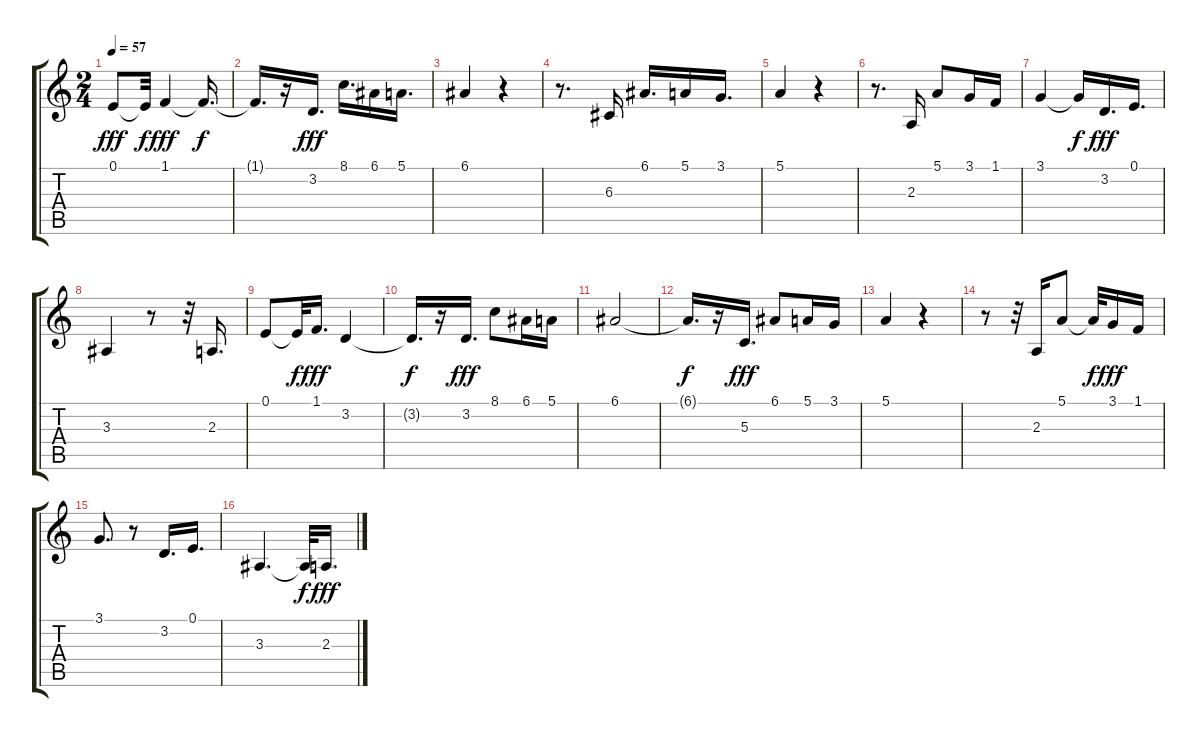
\track "" {instrument voiceoohs}
\staff {score tabs}
\tuning (E4 B3 G3 D3 A2 E2) {hide}
\ts (2 4)
\tempo 57
\clef g2
\ks c
0.1.8{dy fff} 0.1{t}.32{dy f} 1.1.4{dy fff} 1.1{t}.16{d dy f} |
1.1{t}.16{d} r.16 3.2.16{d dy fff} 8.1.16{d} 6.1.16 5.1.16{d} |
6.1.4 r.4 |
r.8{d} 6.3.16 6.1.16{d} 5.1.16 3.1.16{d} |
5.1.4 r.4 |
r.8{d} 2.3.16 5.1.8 3.1.16 1.1.16 |
3.1.4 3.1{t}.16{dy f} 3.2.16{d dy fff} 0.1.16{d} |
3.3.4 r.8 r.32 2.3.16{d} |
0.1.8 0.1{t}.32{dy f} 1.1.16{d dy fff} 3.2.4 |
3.2{t}.16{d dy f} r.16 3.2.16{d dy fff} 8.1.8 6.1.16 5.1.16 |
6.1.2 |
6.1{t}.16{d dy f} r.16 5.3.16{d dy fff} 6.1.8 5.1.16 3.1.16 |
5.1.4 r.4 |
r.8 r.32 2.3.16 5.1.8 5.1{t}.32{dy f} 3.1.16{dy fff} 1.1.16 |
3.1.8{d} r.8 3.2.16{d} 0.1.16{d} |
3.3.4{d} 3.3{t}.32{dy f} 2.3.16{d dy fff}
